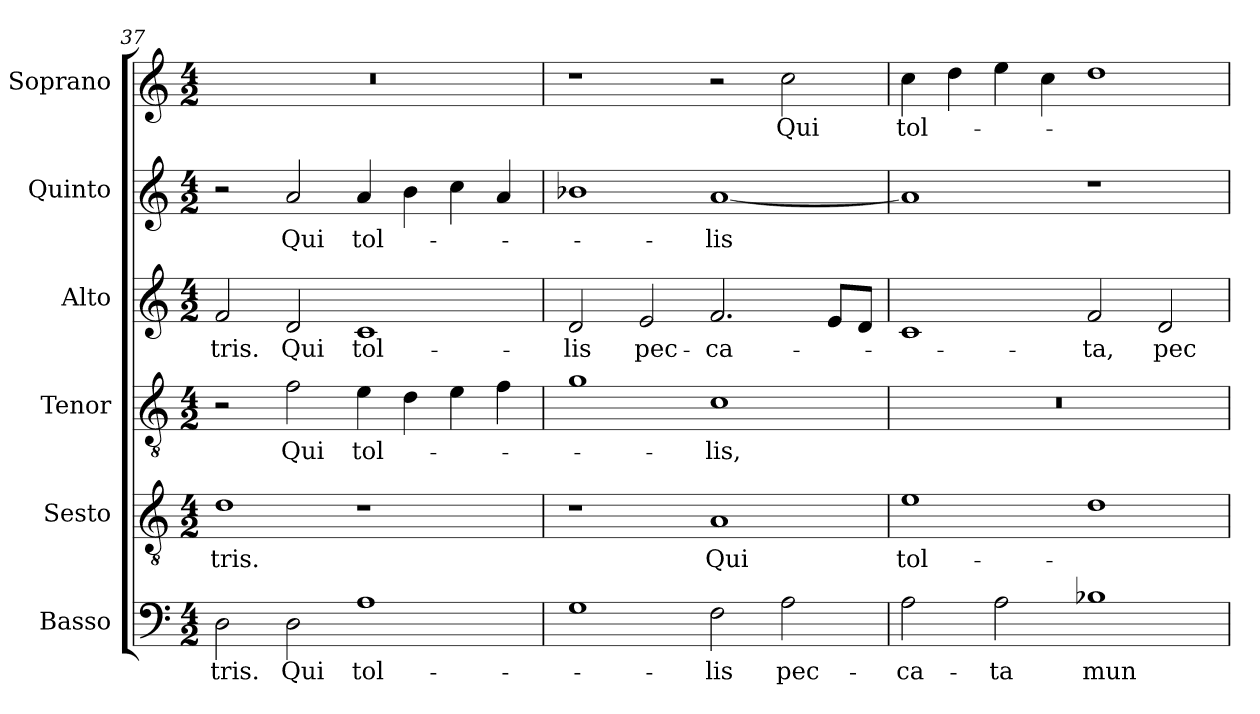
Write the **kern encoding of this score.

**kern	**text	**kern	**text	**kern	**text	**kern	**text	**kern	**text	**kern	**text
*part6	*part6	*part5	*part5	*part4	*part4	*part3	*part3	*part2	*part2	*part1	*part1
*staff6	*staff6	*staff5	*staff5	*staff4	*staff4	*staff3	*staff3	*staff2	*staff2	*staff1	*staff1
*I"Basso	*	*I"Sesto	*	*I"Tenor	*	*I"Alto	*	*I"Quinto	*	*I"Soprano	*
*	*	*I'T.	*	*I'T.	*	*I'A.	*	*	*	*I'Sop.	*
!!LO:LB:g=z
*clefF4	*	*clefGv2	*	*clefGv2	*	*clefG2	*	*clefG2	*	*clefG2	*
*	*	*ITrd7c12	*	*ITrd7c12	*	*	*	*	*	*	*
*k[]	*	*k[]	*	*k[]	*	*k[]	*	*k[]	*	*k[]	*
*C:	*	*C:	*	*C:	*	*C:	*	*C:	*	*C:	*
*M4/2	*	*M4/2	*	*M4/2	*	*M4/2	*	*M4/2	*	*M4/2	*
=37	=37	=37	=37	=37	=37	=37	=37	=37	=37	=37	=37
!	!LO:LY:b:color=#000000	!	!	!	!	!	!	!	!	!	!
!	!	!	!LO:LY:b:color=#000000	!	!	!	!	!	!	!	!
!	!	!	!	!	!	!	!LO:LY:b:color=#000000	!	!	!LO:N:vis=1	!
2Di\	-tris.	1Di	-tris.	2r	.	2fi/	-tris.	2r	.	0r	.
!	!LO:LY:b:color=#000000	!	!	!	!	!	!	!	!	!	!
!	!	!	!	!	!LO:LY:b:color=#000000	!	!	!	!	!	!
!	!	!	!	!	!	!	!LO:LY:b:color=#000000	!	!	!	!
!	!	!	!	!	!	!	!	!	!LO:LY:b:color=#000000	!	!
2Di\	Qui	.	.	2Fi\	Qui	2di/	Qui	2ai/	Qui	.	.
!	!LO:LY:b:color=#000000	!	!	!	!	!	!	!	!	!	!
!	!	!	!	!	!LO:LY:b:color=#000000	!	!	!	!	!	!
!	!	!	!	!	!	!	!LO:LY:b:color=#000000	!	!	!	!
!	!	!	!	!	!	!	!	!	!LO:LY:b:color=#000000	!	!
1Ai	tol-	1r	.	4Ei\	tol-	1ci	tol-	4ai/	tol-	.	.
.	.	.	.	4Di\	.	.	.	4bi\	.	.	.
.	.	.	.	4Ei\	.	.	.	4cci\	.	.	.
.	.	.	.	4Fi\	.	.	.	4ai/	.	.	.
=38	=38	=38	=38	=38	=38	=38	=38	=38	=38	=38	=38
!	!	!	!	!	!	!	!LO:LY:b:color=#000000	!	!	!	!
1Gi	.	1r	.	1Gi	.	2di/	-lis	1b-Xi	.	1r	.
!	!	!	!	!	!	!	!LO:LY:b:color=#000000	!	!	!	!
.	.	.	.	.	.	2ei/	pec-	.	.	.	.
!	!LO:LY:b:color=#000000	!	!	!	!	!	!	!	!	!	!
!	!	!	!LO:LY:b:color=#000000	!	!	!	!	!	!	!	!
!	!	!	!	!	!LO:LY:b:color=#000000	!	!	!	!	!	!
!	!	!	!	!	!	!	!LO:LY:b:color=#000000	!	!	!	!
!	!	!	!	!	!	!	!	!	!LO:LY:b:color=#000000	!	!
2Fi\	-lis	1AAi	Qui	1Ci	-lis,	2.fi/	-ca-	[1ai	-lis	2r	.
!	!LO:LY:b:color=#000000	!	!	!	!	!	!	!	!	!	!
!	!	!	!	!	!	!	!	!	!	!	!LO:LY:b:color=#000000
2Ai\	pec-	.	.	.	.	.	.	.	.	2cci\	Qui
.	.	.	.	.	.	8ei/L	.	.	.	.	.
.	.	.	.	.	.	8di/J	.	.	.	.	.
=39	=39	=39	=39	=39	=39	=39	=39	=39	=39	=39	=39
!	!LO:LY:b:color=#000000	!	!	!	!	!	!	!	!	!	!
!	!	!	!LO:LY:b:color=#000000	!LO:N:vis=1	!	!	!	!	!	!	!
!	!	!	!	!	!	!	!	!	!	!	!LO:LY:b:color=#000000
2Ai\	-ca-	1Ei	tol-	0r	.	1ci	.	1ai]	.	4cci\	tol-
.	.	.	.	.	.	.	.	.	.	4ddi\	.
!	!LO:LY:b:color=#000000	!	!	!	!	!	!	!	!	!	!
2Ai\	-ta	.	.	.	.	.	.	.	.	4eei\	.
.	.	.	.	.	.	.	.	.	.	4cci\	.
!	!LO:LY:b:color=#000000	!	!	!	!	!	!	!	!	!	!
!	!	!	!	!	!	!	!LO:LY:b:color=#000000	!	!	!	!
1B-Xi	mun-	1Di	.	.	.	2fi/	-ta,	1r	.	1ddi	.
!	!	!	!	!	!	!	!LO:LY:b:color=#000000	!	!	!	!
.	.	.	.	.	.	2di/	pec-	.	.	.	.
=	=	=	=	=	=	=	=	=	=	=	=
*-	*-	*-	*-	*-	*-	*-	*-	*-	*-	*-	*-
